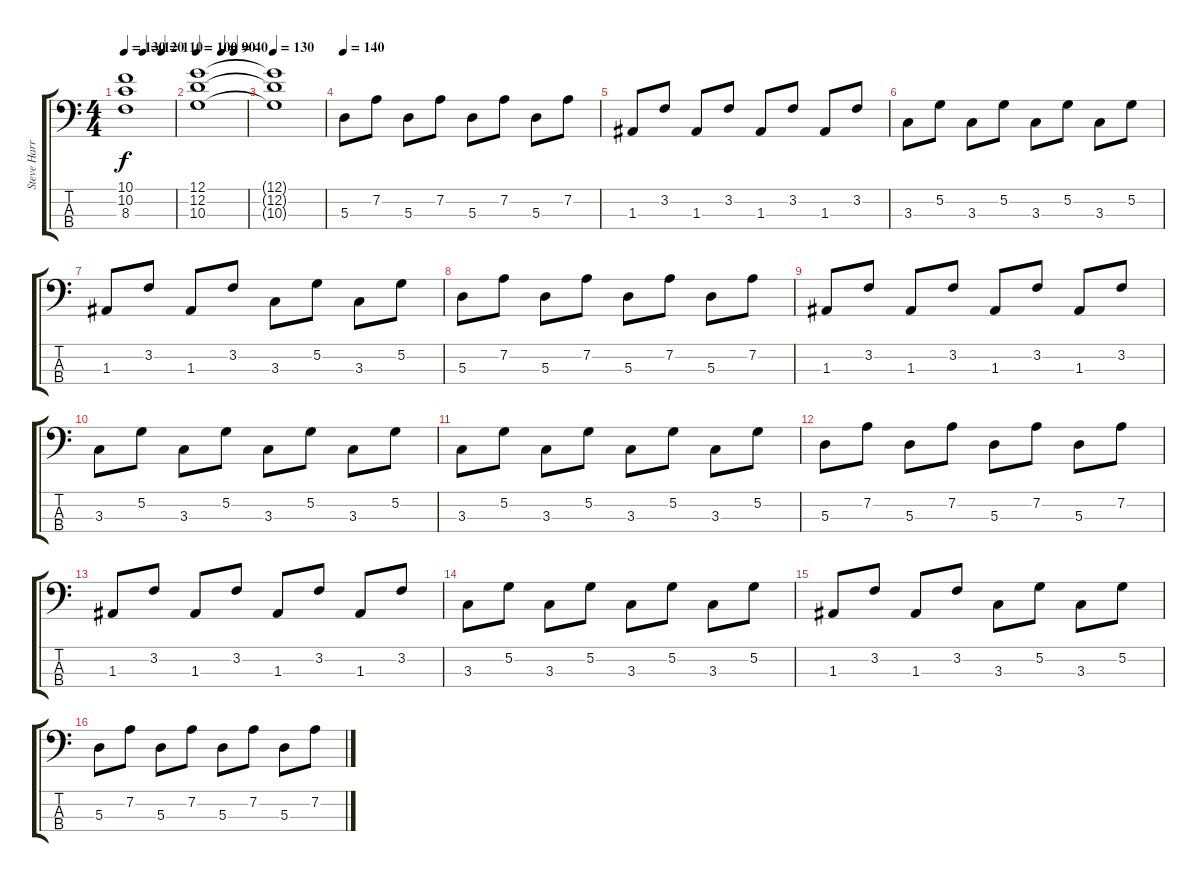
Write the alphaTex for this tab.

\track ("Steve Harris" "Steve Harr") {instrument electricbassfinger}
\staff {score tabs}
\tuning (G2 D2 A1 E1) {hide}
\ts (4 4)
\tempo 130
\tempo (120 0.375)
\tempo (110 0.75)
\clef f4
\ks c
(10.1 10.2 8.3).1{dy f} |
\tempo 100
\tempo (90 0.5)
\tempo (40 0.75)
(12.1 12.2 10.3).1 |
\tempo 130
(12.1{t} 12.2{t} 10.3{t}).1 |
\tempo 140
5.3.8 7.2.8 5.3.8 7.2.8 5.3.8 7.2.8 5.3.8 7.2.8 |
1.3.8 3.2.8 1.3.8 3.2.8 1.3.8 3.2.8 1.3.8 3.2.8 |
3.3.8 5.2.8 3.3.8 5.2.8 3.3.8 5.2.8 3.3.8 5.2.8 |
1.3.8 3.2.8 1.3.8 3.2.8 3.3.8 5.2.8 3.3.8 5.2.8 |
5.3.8 7.2.8 5.3.8 7.2.8 5.3.8 7.2.8 5.3.8 7.2.8 |
1.3.8 3.2.8 1.3.8 3.2.8 1.3.8 3.2.8 1.3.8 3.2.8 |
3.3.8 5.2.8 3.3.8 5.2.8 3.3.8 5.2.8 3.3.8 5.2.8 |
3.3.8 5.2.8 3.3.8 5.2.8 3.3.8 5.2.8 3.3.8 5.2.8 |
5.3.8 7.2.8 5.3.8 7.2.8 5.3.8 7.2.8 5.3.8 7.2.8 |
1.3.8 3.2.8 1.3.8 3.2.8 1.3.8 3.2.8 1.3.8 3.2.8 |
3.3.8 5.2.8 3.3.8 5.2.8 3.3.8 5.2.8 3.3.8 5.2.8 |
1.3.8 3.2.8 1.3.8 3.2.8 3.3.8 5.2.8 3.3.8 5.2.8 |
5.3.8 7.2.8 5.3.8 7.2.8 5.3.8 7.2.8 5.3.8 7.2.8
